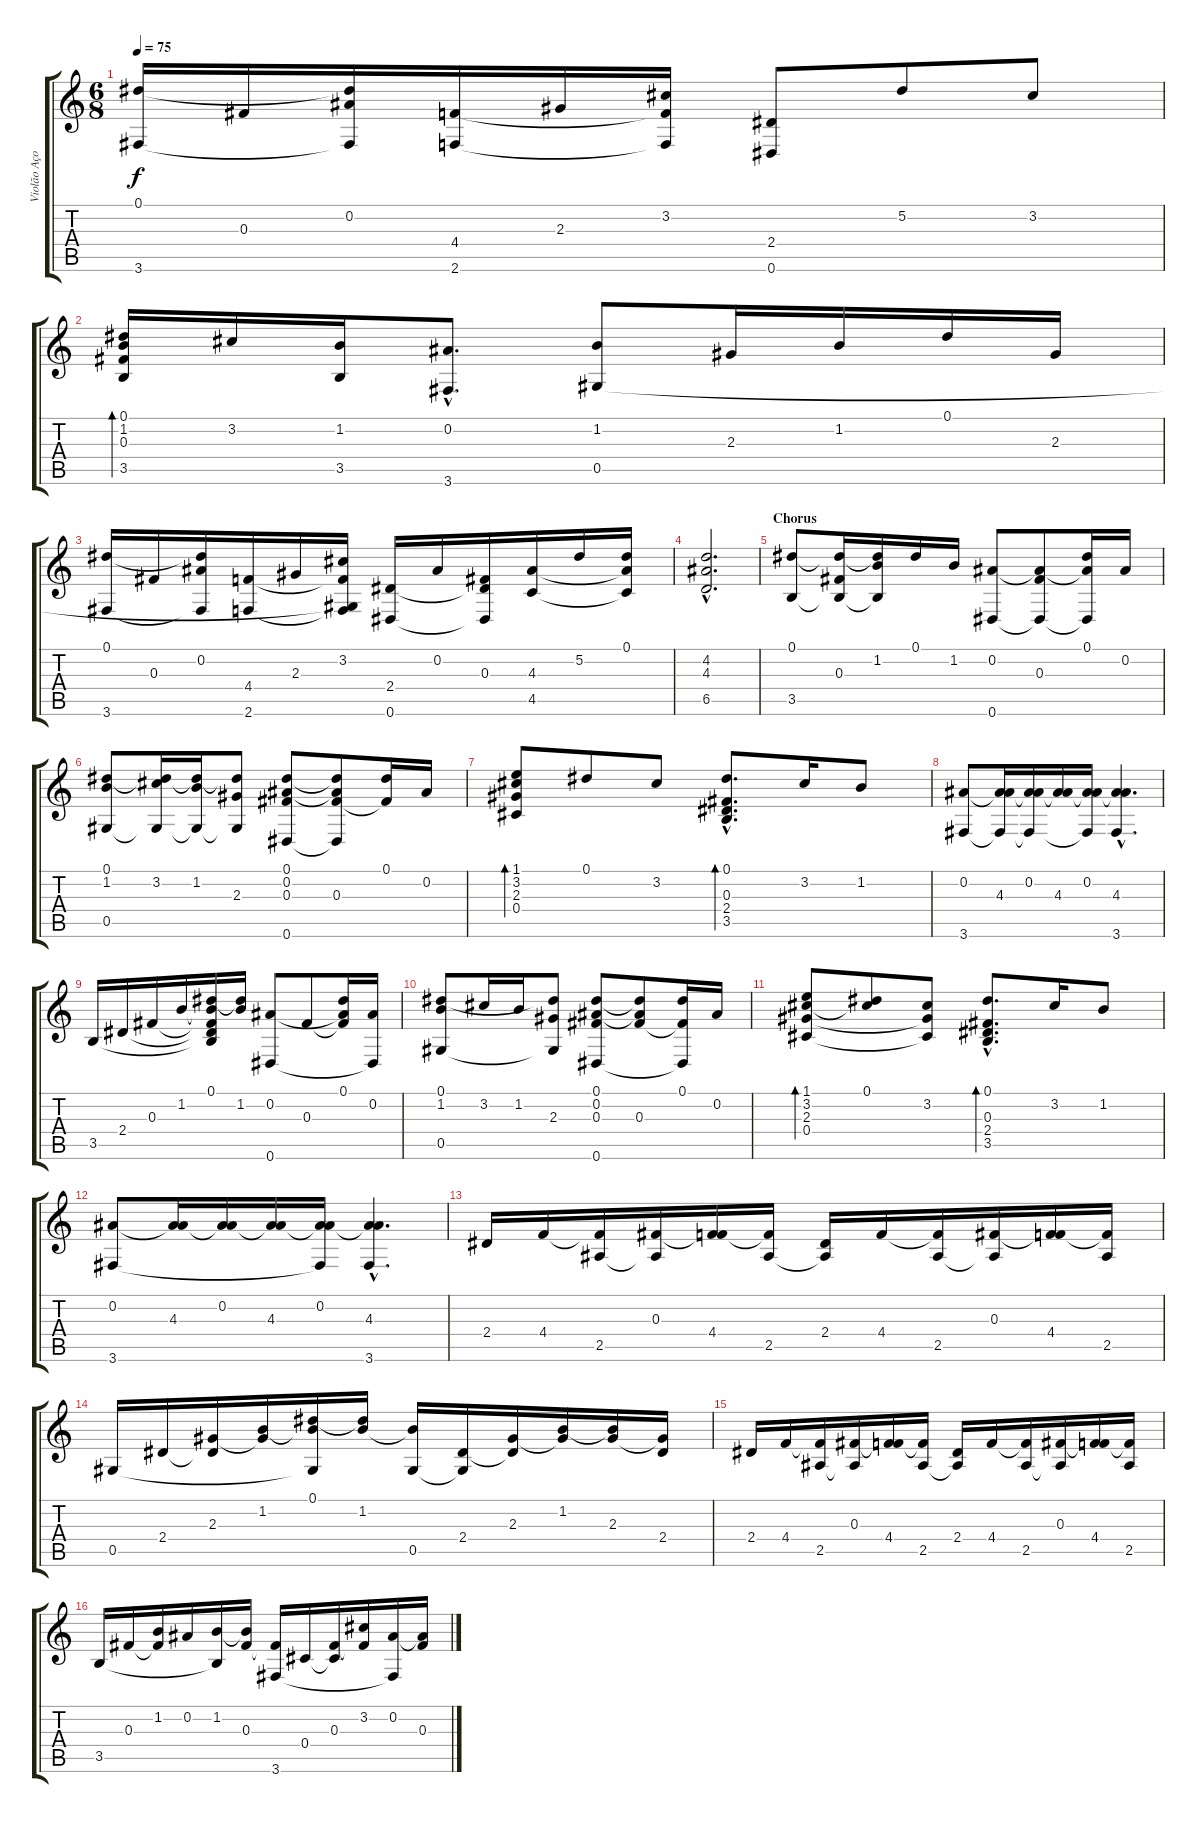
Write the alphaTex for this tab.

\track ("Violão Aço (Base)" "Violão Aço") {instrument acousticguitarsteel}
\staff {score tabs}
\tuning (Eb4 Bb3 Gb3 Db3 Ab2 Eb2) {hide}
\ts (6 8)
\tempo 75
\clef g2
\ks c
(0.1 3.6).16{dy f} 0.3.16 (0.1{t} 0.2 3.6{t}).16 (4.4 2.6).16 2.3.16 (3.2 4.4{t} 2.6{t}).16 (2.4 0.6).8 5.2.8 3.2.8 |
(0.1 1.2 0.3 3.5).16{bd 480} 3.2.16 (1.2 3.5).16 (0.2{hac} 3.6{hac}).8{d} (1.2 0.5).8 2.3.16 1.2.16 0.1.16 2.3.16 |
(0.1 3.6).16 0.3.16 (0.1{t} 0.2 3.6{t}).16 (4.4 2.6).16 2.3.16 (3.2 4.4{t} 0.5{t} 2.6{t}).16 (2.4 0.6).16 0.2.16 (0.3 2.4{t} 0.6{t}).16 (4.3 4.5).16 5.2.16 (0.1 4.3{t} 4.5{t}).16 |
(4.2{hac} 4.3{hac} 6.5{hac}).2{d} |
\section ("" "Chorus")
(0.1 3.5).8 (0.1{t} 0.3 3.5{t}).16 (0.1{t} 1.2 3.5{t}).16 0.1.16 1.2.16 (0.2 0.6).8 (0.2{t} 0.3 0.6{t}).8 (0.1 0.2{t} 0.6{t}).16 0.2.16 |
(0.1 1.2 0.5).8 (0.1{t} 3.2 0.5{t}).16 (0.1{t} 1.2 0.5{t}).16 (0.1{t} 2.3 0.5{t}).8 (0.1 0.2 0.3 0.6).8 (0.1{t} 0.2{t} 0.3 0.6{t}).8 (0.1 0.3{t}).16 0.2.16 |
(1.1 3.2 2.3 0.4).8{bd 480} 0.1.8 3.2.8 (0.1{hac} 0.3{hac} 2.4{hac} 3.5{hac}).8{d bd 240} 3.2.16 1.2.8 |
(0.2 3.6).8 (0.2{t} 4.3 3.6{t}).16 (0.2 4.3{t} 3.6{t}).16 (0.2{t} 4.3).16 (0.2 4.3{t} 3.6{t}).16 (0.2{hac t} 4.3{hac} 3.6{hac}).4{d} |
3.5.16 2.4.16 0.3.16 1.2.16 (0.1 1.2{t} 0.3{t} 2.4{t} 3.5{t}).16 (0.1{t} 1.2).16 (0.2 0.6).8 0.3.8 (0.1 0.2{t} 0.3{t}).16 (0.2 0.6{t}).16 |
(0.1 1.2 0.5).8 3.2.16 1.2.16 (0.1{t} 2.3 0.5{t}).8 (0.1 0.2 0.3 0.6).8 (0.1{t} 0.2{t} 0.3).8 (0.1 0.3{t} 0.6{t}).16 0.2.16 |
(1.1 3.2 2.3 0.4).8{bd 240} (0.1 3.2{t}).8 (3.2 2.3{t} 0.4{t}).8 (0.1{hac} 0.3{hac} 2.4{hac} 3.5{hac}).8{d bd 240} 3.2.16 1.2.8 |
(0.2 3.6).8 (0.2{t} 4.3).16 (0.2 4.3{t}).16 (0.2{t} 4.3).16 (0.2 4.3{t} 3.6{t}).16 (0.2{hac t} 4.3{hac} 3.6{hac}).4{d} |
2.4.16 4.4.16 (4.4{t} 2.5).16 (0.3 2.5{t}).16 (0.3{t} 4.4).16 (4.4{t} 2.5).16 (2.4 2.5{t}).16 4.4.16 (4.4{t} 2.5).16 (0.3 2.5{t}).16 (0.3{t} 4.4).16 (4.4{t} 2.5).16 |
0.5.16 2.4.16 (2.3 2.4{t}).16 (1.2 2.3{t}).16 (0.1 1.2{t} 0.5{t}).16 (0.1{t} 1.2).16 (1.2{t} 0.5).16 (2.4 0.5{t}).16 (2.3 2.4{t}).16 (1.2 2.3{t}).16 (1.2{t} 2.3).16 (2.3{t} 2.4).16 |
2.4.16 4.4.16 (4.4{t} 2.5).16 (0.3 2.5{t}).16 (0.3{t} 4.4).16 (4.4{t} 2.5).16 (2.4 2.5{t}).16 4.4.16 (4.4{t} 2.5).16 (0.3 2.5{t}).16 (0.3{t} 4.4).16 (4.4{t} 2.5).16 |
3.5.16 0.3.16 (1.2 0.3{t}).16 0.2.16 (1.2 3.5{t}).16 (1.2{t} 0.3).16 (0.3{t} 3.6).16 0.4.16 (0.3 0.4{t}).16 (3.2 0.3{t}).16 (0.2 3.6{t}).16 (0.2{t} 0.3).16
